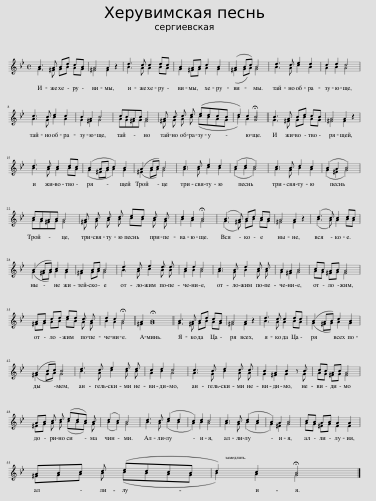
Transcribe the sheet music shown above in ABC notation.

X:1
%%score ( 1 2 )
L:1/8
Q:1/4=80
M:4/4
I:linebreak $
K:Bb
V:1 treble
V:2 treble
V:1
 B3 A Bd cB | A4 A2 z2 | d3 c c2 dc | B2 AB c2 B2 | (A2 Bc) B4 | %5
 d3 c e2 d2 | c2 d2 c4 |$ c3 B d2 c2 | B2 A2 B4 | cBAB A4 | %10
 A B c d (edcB | d2) c2 !fermata!B4 || B3 A Bd cB | A4 A2 z2 |$ d3 c c2 dc | %15
 (B2 AB c2) B2 | (A2 Bc) B4 | c3 c e2 d2 | (c2 d2 c4) | c3 B d2 c2 | %20
 (B2 A2 B4) |$ cBAB A4 | A B c d ed c B | d2 c2 !fermata!B4 | (B3 A) Bd cB | %25
 A4 A2 z2 | (d3 c) c2 dc |$ (B2 AB) c2 B2 | A2 Bc B4 | d3 c e2 d d | %30
 c2 d2 c4 | c3 B d2 c c | B2 A2 B4 | cB AB A4 |$ AB cd ed c B | %35
 d2 c2 !fermata!B4 || A2 !fermata!B8 || B3 A Bd cB | A4 A2 z2 | d3 c c2 dc | %40
 (B2 AB) c2 B2 |$ (A2 Bc) B4 | d3 c e2 d d | c2 d2 c4 | c3 B d2 c c | %45
 B2 A2 B2 z B | cB AB A4 |$ AB c d (edc) B | (d2 c2) B4 | d3 c (e2 d2 | %50
 c2) d2 c4 | c3 B (d2 c2 | B2) A2 B4 | cB AB A2 A2 |$ ABc d (edcB | %55
 d2) c2 !fermata!B4 |] %56
V:2
 G3 ^F GB AG | ^F4 F2 x2 | B3 A A2 BA | G2 ^FG A2 G2 | (^F2 GA) G4 | %5
 B3 A c2 B2 | A2 B2 A4 |$ A3 G B2 A2 | G2 ^F2 G4 | AG^FG F4 | %10
 ^F G A B (cBAG | B2) A2 G4 || G3 ^F GB AG | ^F4 F2 x2 |$ B3 A A2 BA | %15
 (G2 ^FG A2) G2 | (^F2 GA) G4 | A3 A c2 B2 | (A2 B2 A4) | A3 G B2 A2 | %20
 (G2 ^F2 G4) |$ AG^FG F4 | ^F G A B cB A G | B2 A2 G4 | (G3 ^F) GB AG | %25
 ^F4 F2 x2 | (B3 A) A2 BA |$ (G2 ^FG) A2 G2 | ^F2 GA G4 | B3 A c2 B B | %30
 A2 B2 A4 | A3 G B2 A A | G2 ^F2 G4 | AG ^FG F4 |$ ^FG AB cB A G | %35
 B2 A2 G4 || ^F2 G8 || G3 ^F GB AG | ^F4 F2 x2 | B3 A A2 BA | %40
 (G2 ^FG) A2 G2 |$ (^F2 GA) G4 | B3 A c2 B B | A2 B2 A4 | A3 G B2 A A | %45
 G2 ^F2 G2 x G | AG ^FG F4 |$ ^FG A B (cBA) G | (B2 A2) G4 | B3 A (c2 B2 | %50
 A2) B2 A4 | A3 G (B2 A2 | G2) ^F2 G4 | AG ^FG F2 F2 |$ ^FGA B (cBAG | %55
 B2) A2 G4 |] %56
